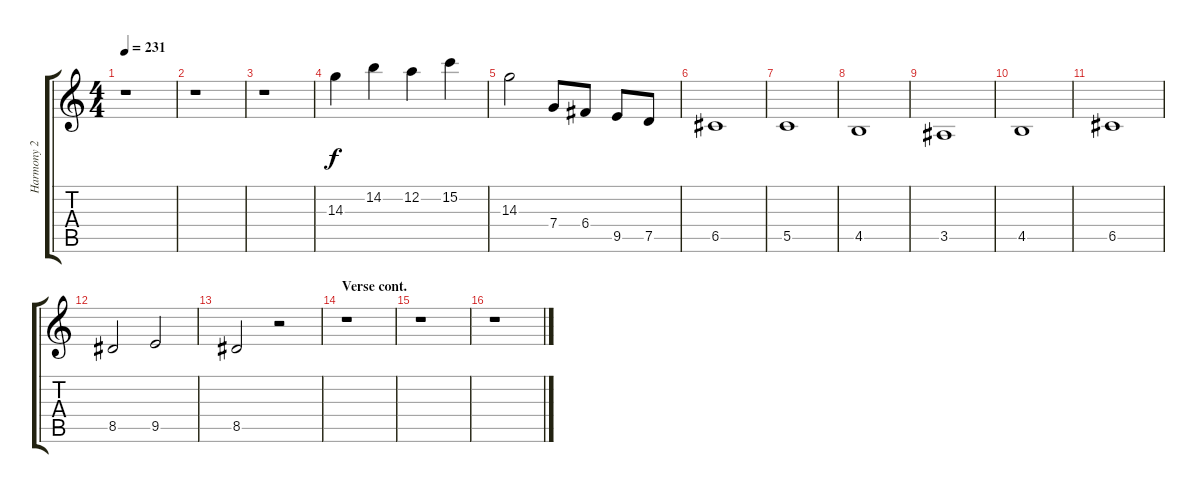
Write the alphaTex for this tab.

\track ("Harmony 2" "Harmony 2") {instrument overdrivenguitar}
\staff {score tabs}
\tuning (D4 A3 F3 C3 G2 C2) {hide}
\ts (4 4)
\tempo 231
\clef g2
\ks aminor
r.1{dy f} |
r.1 |
r.1 |
14.3.4 14.2.4 12.2.4 15.2.4 |
14.3.2 7.4.8 6.4.8 9.5.8 7.5.8 |
6.5.1 |
5.5.1 |
4.5.1 |
3.5.1 |
4.5.1 |
6.5.1 |
8.5.2 9.5.2 |
8.5.2 r.2 |
\section ("" "Verse cont.")
r.1 |
r.1 |
r.1
